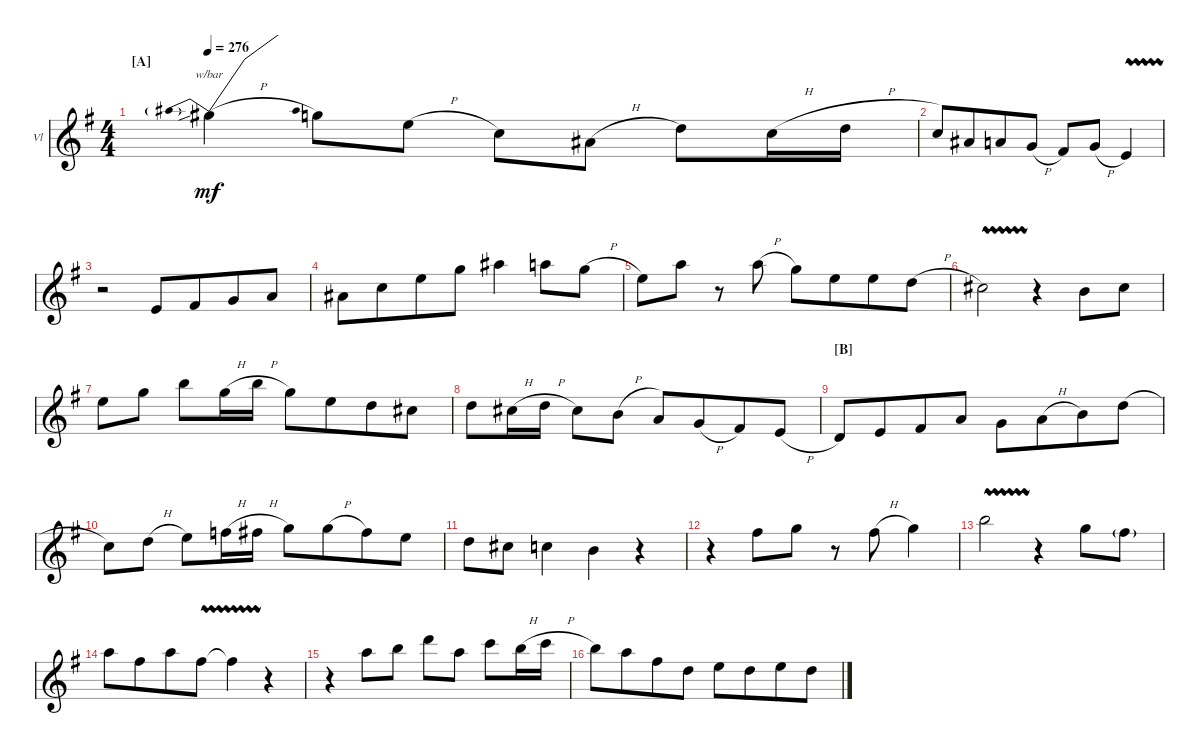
\defaultSystemsLayout 4
\bracketExtendMode groupsimilarinstruments
\firstSystemTrackNameOrientation horizontal
\otherSystemsTrackNameOrientation horizontal
\track ("Violin" "Vl") {instrument violin}
\staff {score}
\tuning (E5 A4 D4 G3)
\ts (4 4)
\section ("A" "")
\tempo 276
\clef g2
\ks g
6.1{sib h}.4{tbe (predivedive default 0 -4 30 0) dy mf} 3.1.8 7.2{h}.8 3.2.8 1.2{h}.8 5.2.8 3.2{h}.16 5.2{h}.16 |
3.2.8 1.2.8{beam merge} 0.2.8 5.3{h}.8 4.3.8 5.3{h}.8 2.3{vw}.4 |
r.2 2.3.8 4.3.8{beam merge} 5.3.8 0.2.8 |
1.2.8 3.2.8{beam merge} 0.1.8 3.1.8 6.1.4 5.1.8 3.1{h}.8 |
0.1.8 5.1.8 r.8 5.1{h}.8 3.1.8 0.1.8{beam merge} 0.1.8 5.2{h}.8 |
4.2{vw}.2 r.4 2.2.8 4.2.8 |
0.1.8 3.1.8 7.1.8 10.2{h}.16 14.2{h}.16 10.2.8 0.1.8{beam merge} 5.2.8 4.2.8 |
5.2.8 4.2{h}.16 5.2{h}.16 4.2.8 2.2{h}.8 0.2.8 5.3{h}.8{beam merge} 4.3.8 2.3{h}.8 |
\section ("B" "")
0.3.8 2.3.8{beam merge} 4.3.8 0.2.8 5.3.8 0.2{h}.8{beam merge} 2.2.8 5.2{h}.8 |
3.2.8 5.2{h}.8 7.2.8 1.1{h}.16 2.1{h}.16 3.1.8 3.1{h}.8{beam merge} 2.1.8 0.1.8 |
5.2.8 4.2.8 3.2.4 2.2.4 r.4 |
r.4 2.1.8 3.1.8 r.8 2.1{h}.8 3.1.4 |
7.1{vw}.2 r.4 10.2.8 9.2{g}.8 |
12.2.8 9.2.8{beam merge} 12.2.8 9.2{vw}.8 9.2{vw t}.4 r.4 |
r.4 5.1.8 7.1.8 10.1.8 12.2.8 15.2.8 14.2{h}.16 15.2{h}.16 |
14.2.8 12.2.8{beam merge} 9.2.8 12.3.8 0.1.8 5.2.8{beam merge} 0.1.8 5.2.8
